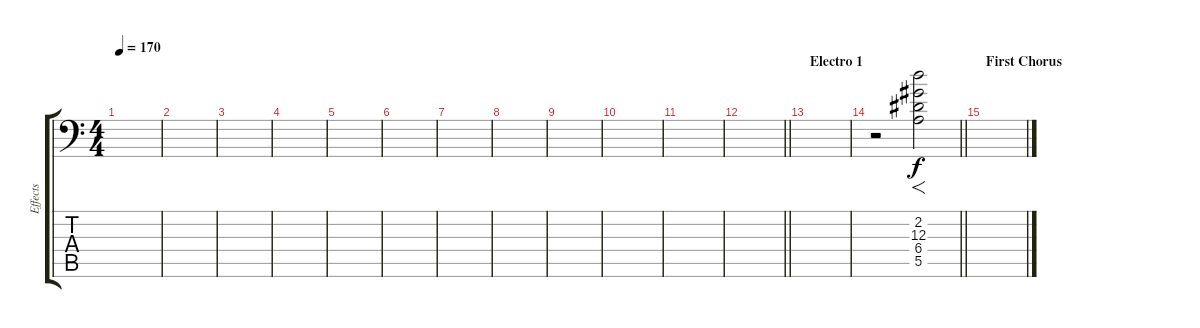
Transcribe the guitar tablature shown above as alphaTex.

\track ("Effects" "Effects") {instrument guitarharmonics}
\staff {score tabs}
\tuning (B3 Gb3 D3 A2 E2 A1) {hide}
\ts (4 4)
\tempo 170
\clef f4
\ks c
|
|
|
|
|
|
|
|
|
|
|
\barLineRight lightlight
|
\section ("" "Electro 1")
|
\barLineRight lightlight
r.2 (2.2 12.3 6.4 5.5).2{f instrument reversecymbal} |
\section ("" "First Chorus")
